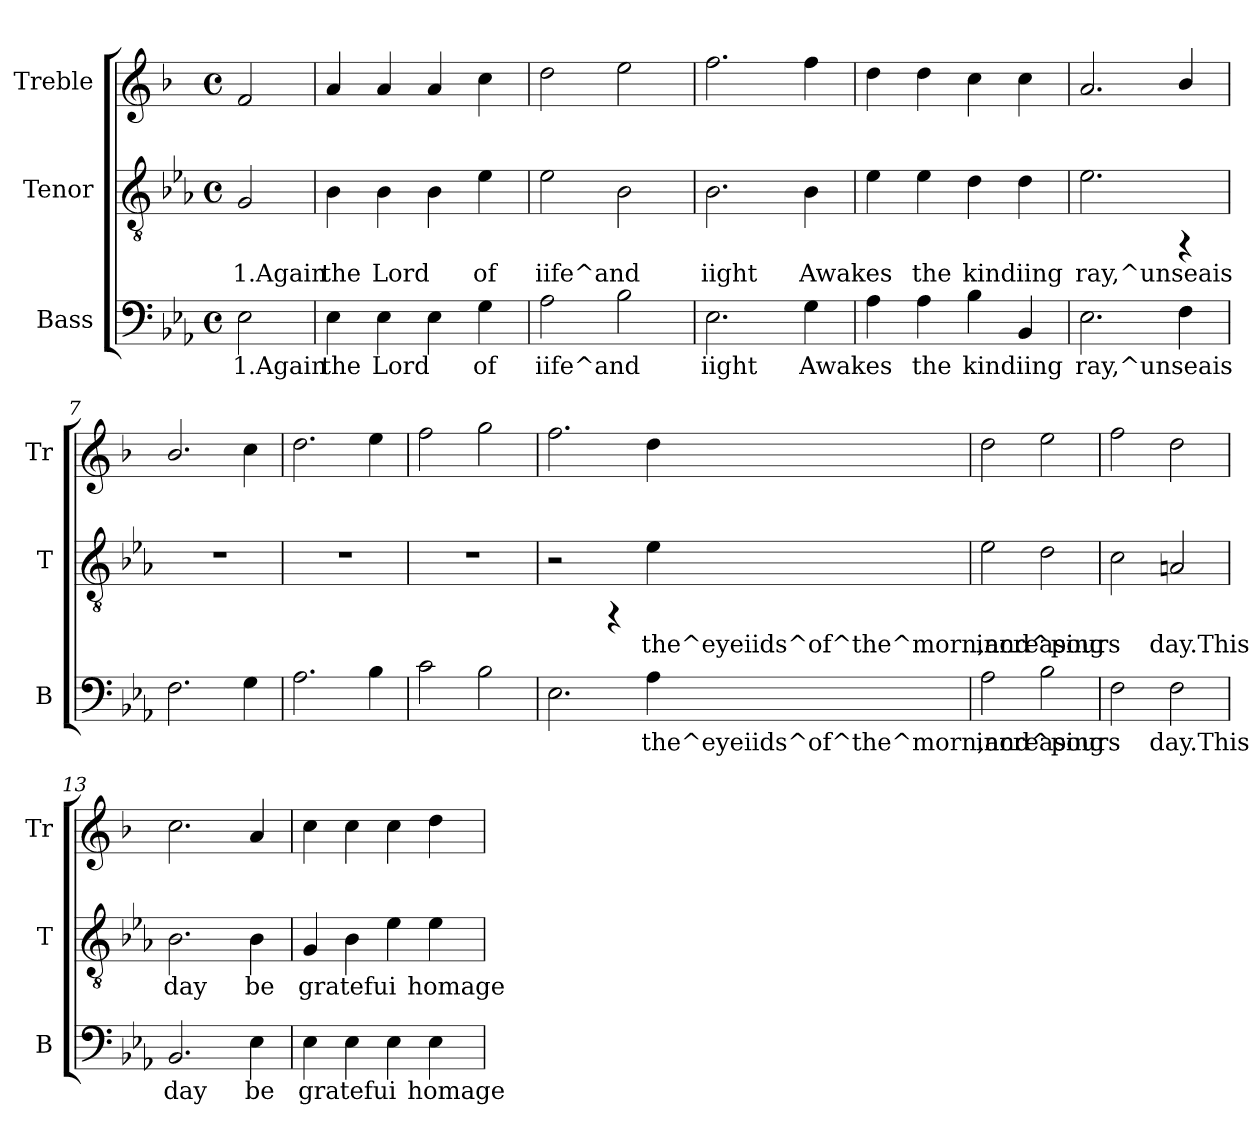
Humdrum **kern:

**kern	**text	**kern	**text	**kern
*part3	*part3	*part2	*part2	*part1
*staff3	*staff3	*staff2	*staff2	*staff1
*I"Bass	*	*I"Tenor	*	*I"Treble
*I'B	*	*I'T	*	*I'Tr
!!LO:PB:g=z
*stria5	*	*stria5	*	*stria5
*clefF4	*	*clefGv2	*	*clefG2
*	*	*	*	*ITrd1c2
*k[b-e-a-]	*	*k[b-e-a-]	*	*k[b-e-a-]
*E-:	*	*E-:	*	*E-:
*M4/4	*	*M4/4	*	*M4/4
*met(c)	*	*met(c)	*	*met(c)
=1	=1	=1	=1	=1
!	!LO:LY:a:cj	!	!LO:LY:b:cj	!
2E-\	1.Again	2G/	1.Again	2e-/
=2	=2	=2	=2	=2
!	!LO:LY:a:cj	!	!LO:LY:b:cj	!
4E-\	the	4B-\	the	4g/
!	!LO:LY:a:cj	!	!LO:LY:b:cj	!
4E-\	Lord	4B-\	Lord	4g/
!	!LO:LY:a:cj	!	!LO:LY:b:cj	!
4E-\	.	4B-\	.	4g/
!	!LO:LY:a:cj	!	!LO:LY:b:cj	!
4G\	of	4e-\	of	4b-\
=3	=3	=3	=3	=3
!	!LO:LY:a:cj	!	!LO:LY:b:cj	!
2A-\	iife^and	2e-\	iife^and	2cc\
!	!LO:LY:a:cj	!	!LO:LY:b:cj	!
2B-\	.	2B-\	.	2dd\
=4	=4	=4	=4	=4
!	!LO:LY:a:cj	!	!LO:LY:b:cj	!
2.E-\	iight	2.B-\	iight	2.ee-\
!	!LO:LY:a:cj	!	!LO:LY:b:cj	!
4G\	Awakes	4B-\	Awakes	4ee-\
=5	=5	=5	=5	=5
!	!LO:LY:a:cj	!	!LO:LY:b:cj	!
4A-\	.	4e-\	.	4cc>\
!	!LO:LY:a:cj	!	!LO:LY:b:cj	!
4A-\	the	4e-\	the	4cc\
!	!LO:LY:a:cj	!	!LO:LY:b:cj	!
4B-\	kindiing	4d\	kindiing	4b-\
!	!LO:LY:a:cj	!	!LO:LY:b:cj	!
4BB-/	.	4d\	.	4b-\
=6	=6	=6	=6	=6
!	!LO:LY:a:cj	!	!LO:LY:b:cj	!
2.E-\	ray,^unseais	2.e-\	ray,^unseais	2.g/
!	!LO:LY:a:cj	!	!	!
4F\	.	4rFF	.	4a-/
=7	=7	=7	=7	=7
!	!LO:LY:a:cj	!	!	!
2.F\	.	1r	.	2.a-/
!	!LO:LY:a:cj	!	!	!
4G\	.	.	.	4b-\
=8	=8	=8	=8	=8
!	!LO:LY:a:cj	!	!	!
2.A-\	.	1r	.	2.cc\
!	!LO:LY:a:cj	!	!	!
4B-\	.	.	.	4dd\
=9	=9	=9	=9	=9
!	!LO:LY:a:cj	!	!	!
2c\	.	1r	.	2ee-\
!	!LO:LY:a:cj	!	!	!
2B-\	.	.	.	2ff\
=10	=10	=10	=10	=10
!	!LO:LY:a:cj	!	!	!
2.E-\	.	2r	.	2.ee->\
.	.	4rFF	.	.
!	!LO:LY:a:cj	!	!LO:LY:b:cj	!
4A-\	the^eyeiids^of^the^morn,and^pours	4e-\	the^eyeiids^of^the^morn,and^pours	4cc\
=11	=11	=11	=11	=11
!	!LO:LY:a:cj	!	!LO:LY:b:cj	!
2A-\	increasing	2e-\	increasing	2cc\
!	!LO:LY:a:cj	!	!LO:LY:b:cj	!
2B-\	.	2d\	.	2dd\
=12	=12	=12	=12	=12
!	!LO:LY:a:cj	!	!LO:LY:b:cj	!
2F\	.	2c\	.	2ee-\
!	!LO:LY:a:cj	!	!LO:LY:b:cj	!
2F\	day.This	2An/	day.This	2cc\
=13	=13	=13	=13	=13
!	!LO:LY:a:cj	!	!LO:LY:b:cj	!
2.BB-/	day	2.B-\	day	2.b-\
!	!LO:LY:a:cj	!	!LO:LY:b:cj	!
4E-\	be	4B-\	be	4g/
=14	=14	=14	=14	=14
!	!LO:LY:a:cj	!	!LO:LY:b:cj	!
4E-\	gratefui	4G/	gratefui	4b-\
!	!LO:LY:a:cj	!	!LO:LY:b:cj	!
4E-\	.	4B-\	.	4b-\
!	!LO:LY:a:cj	!	!LO:LY:b:cj	!
4E-\	.	4e-\	.	4b-\
!	!LO:LY:a:cj	!	!LO:LY:b:cj	!
4E-\	homage	4e-\	homage	4cc\
=	=	=	=	=
*-	*-	*-	*-	*-
